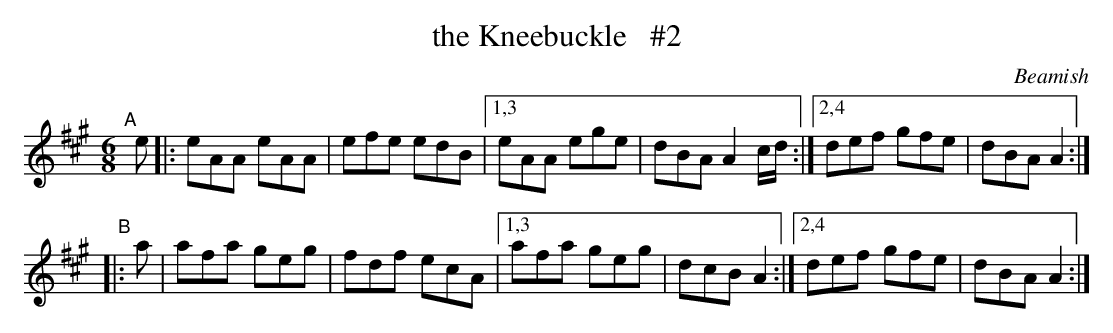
X:1
T: the Kneebuckle   #2
O: Beamish
M: 6/8
L: 1/8
K: A
"^A"\
[|] e |: eAA eAA | efe edB |[1,3 eAA ege | dBA A2c/d/ :|[2,4 def gfe | dBA A2 :|
"^B"\
|: a | afa geg | fdf ecA |[1,3 afa geg | dcB A2 :|[2,4 def gfe | dBA A2 :|
